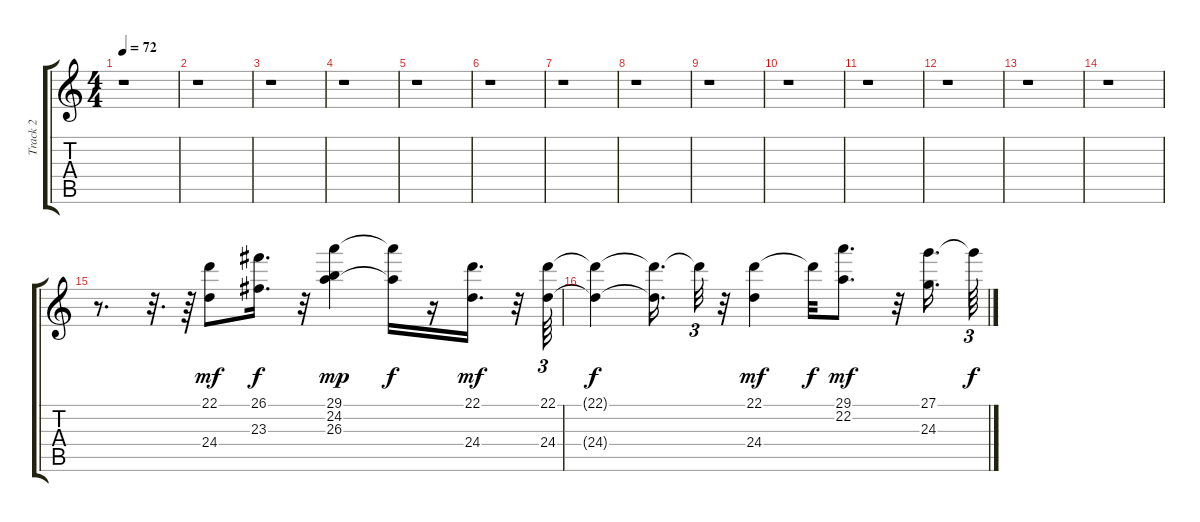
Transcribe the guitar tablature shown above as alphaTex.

\track ("Track 2" "Track 2") {instrument brightacousticpiano}
\staff {score tabs}
\tuning (E4 B3 G3 D3 A2 E2) {hide}
\ts (4 4)
\tempo 72
\clef g2
\ks c
r.1{dy f} |
r.1 |
r.1 |
r.1 |
r.1 |
r.1 |
r.1 |
r.1 |
r.1 |
r.1 |
r.1 |
r.1 |
r.1 |
r.1 |
r.8{d} r.32{d} r.64 (22.1 24.4).8{dy mf} (26.1 23.3).16{d dy f} r.32 (29.1 24.2 26.3).4{dy mp} (29.1{t} 26.3{t}).16{dy f} r.16 (22.1 24.4).16{d dy mf} r.32 (22.1 24.4).64{tu (3 2)} |
(22.1{t} 24.4{t}).4{dy f} (22.1{t} 24.4{t}).16{d} 22.1{t}.32{tu (3 2)} r.32 (22.1 24.4).4{dy mf} 22.1{t}.32{dy f} (29.1 22.2).8{d dy mf} r.32 (27.1 24.3).16{d} 27.1{t}.64{tu (3 2) dy f}
